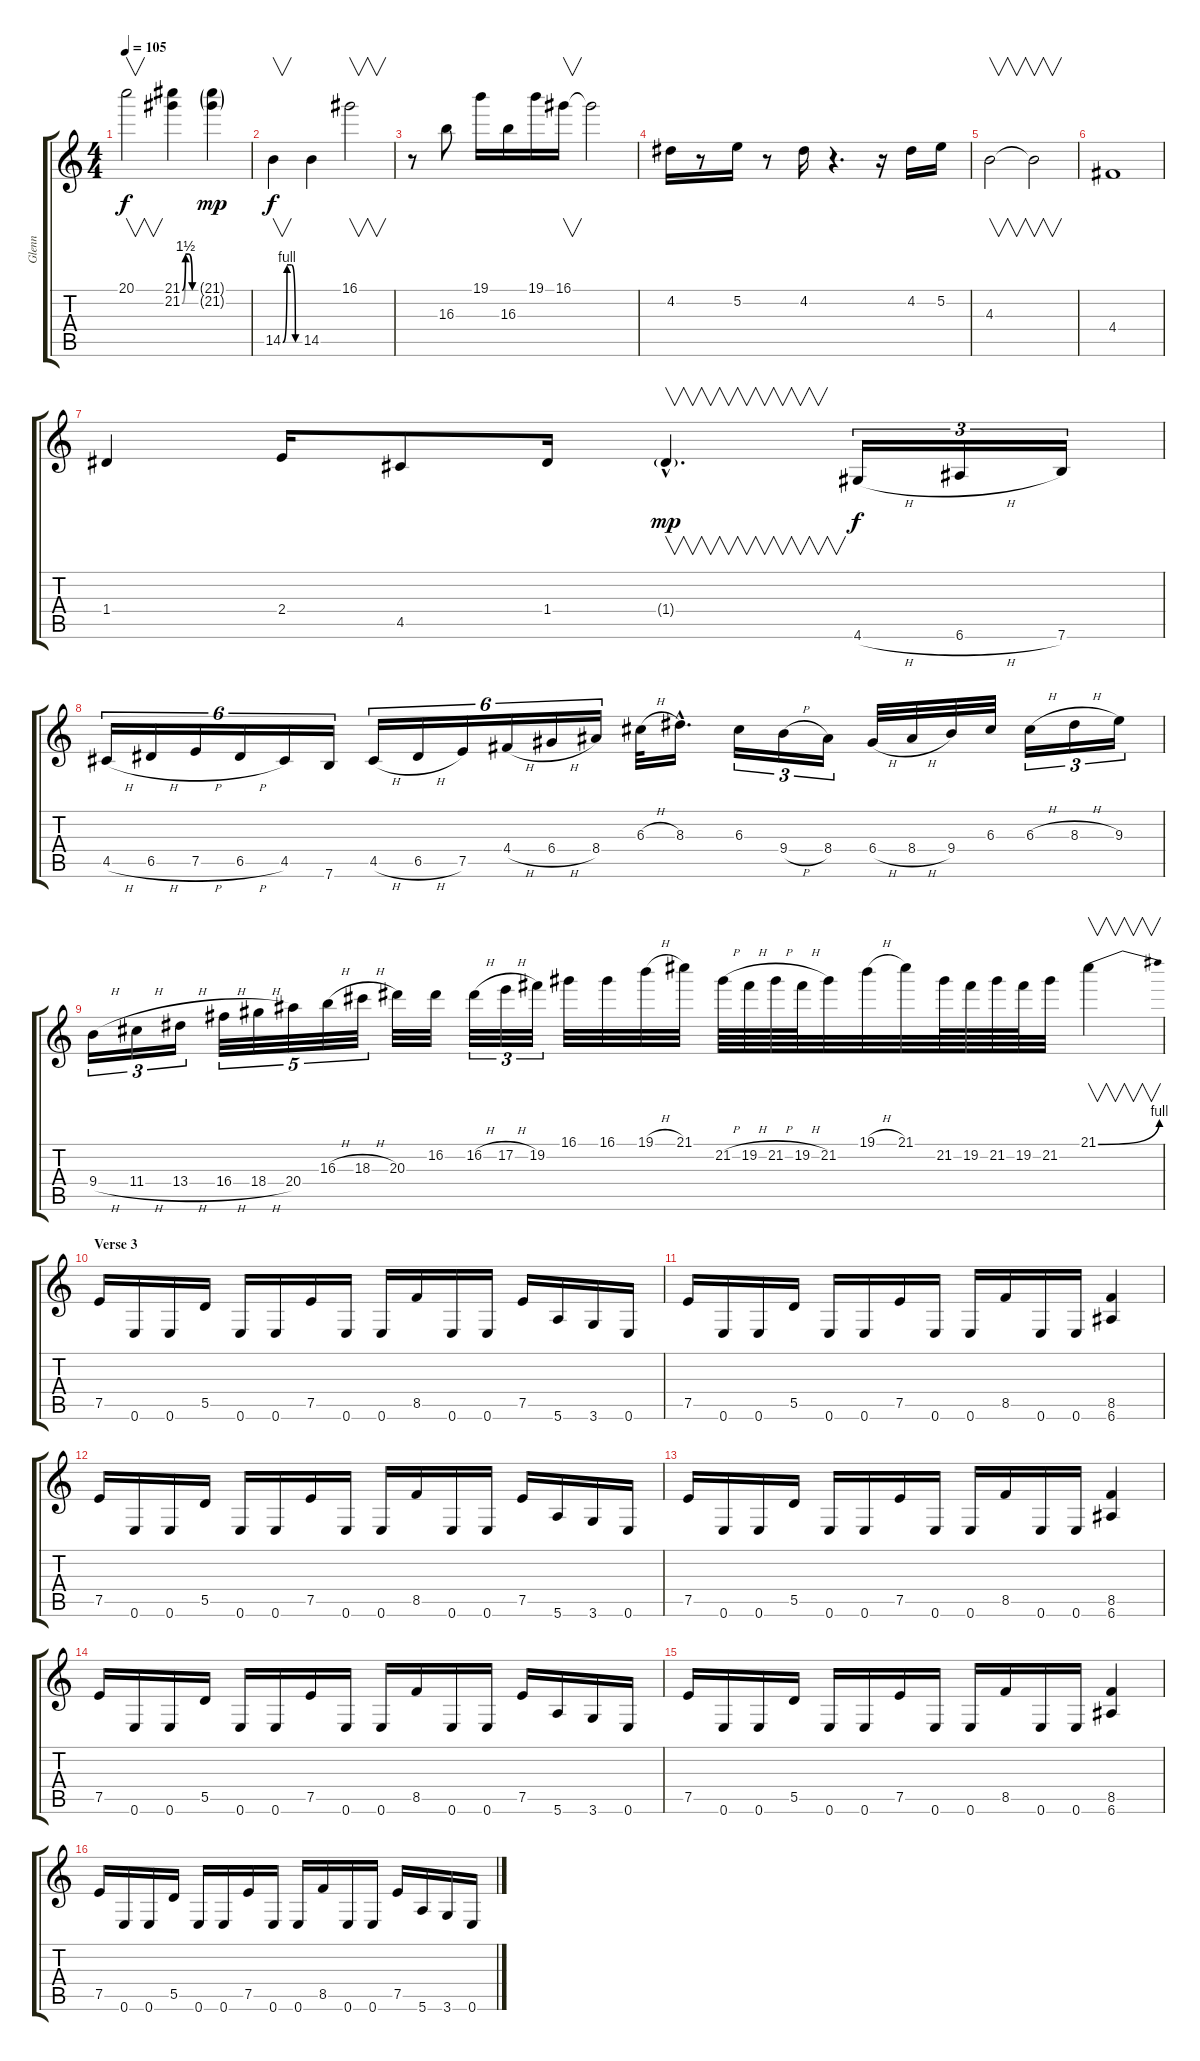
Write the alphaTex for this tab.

\track ("Glenn" "Glenn") {instrument distortionguitar}
\staff {score tabs}
\tuning (E4 B3 G3 D3 A2 E2) {hide}
\ts (4 4)
\tempo 105
\clef g2
\ks c
20.1.2{v dy f} (21.1{be (custom 0 0 15 6 30 6 45 0 60 0)} 21.2{be (custom 0 0 15 6 30 6 45 0 60 0)}).4 (21.1{g} 21.2{g}).4{dy mp} |
14.5{be (custom 0 0 15 4 30 4 45 0 60 0)}.4{v dy f} 14.5.4 16.1.2{v} |
r.8 16.3.8 19.1.16 16.3.16 19.1.16 16.1.16{v} 16.1{t}.2 |
4.2.16 r.8 5.2.16 r.8 4.2.16 r.4{d} r.16 4.2.16 5.2.16 |
4.3.2{v} 4.3{t}.2{v} |
4.4.1 |
1.4.4 2.4.16 4.5.8 1.4.16 1.4{g hac}.4{v d dy mp} 4.6{h}.16{tu (3 2) dy f} 6.6{h}.16{tu (3 2)} 7.6.16{tu (3 2)} |
4.5{h}.16{tu (6 4)} 6.5{h}.16{tu (6 4)} 7.5{h}.16{tu (6 4)} 6.5{h}.16{tu (6 4)} 4.5.16{tu (6 4)} 7.6.16{tu (6 4)} 4.5{h}.16{tu (6 4)} 6.5{h}.16{tu (6 4)} 7.5.16{tu (6 4)} 4.4{h}.16{tu (6 4)} 6.4{h}.16{tu (6 4)} 8.4.16{tu (6 4)} 6.3{h}.32 8.3{hac}.16{d} 6.3.16{tu (3 2)} 9.4{h}.16{tu (3 2)} 8.4.16{tu (3 2)} 6.4{h}.32 8.4{h}.32 9.4.32 6.3.32 6.3{h}.16{tu (3 2)} 8.3{h}.16{tu (3 2)} 9.3.16{tu (3 2)} |
9.4{h}.16{tu (3 2)} 11.4{h}.16{tu (3 2)} 13.4{h}.16{tu (3 2)} 16.4{h}.32{tu (5 4)} 18.4{h}.32{tu (5 4)} 20.4.32{tu (5 4)} 16.3{h}.32{tu (5 4)} 18.3{h}.32{tu (5 4)} 20.3.32 16.2.32 16.2{h}.32{tu (3 2)} 17.2{h}.32{tu (3 2)} 19.2.32{tu (3 2)} 16.1.32 16.1.32 19.1{h}.32 21.1.32 21.2{h}.64 19.2{h}.64 21.2{h}.64 19.2{h}.64 21.2.32 19.1{h}.32 21.1.32 21.2.64 19.2.64 21.2.64 19.2.64 21.2.32 21.1{be (bend 0 0 60 4)}.4{v} |
\section ("" "Verse 3")
7.5.16 0.6.16 0.6.16 5.5.16 0.6.16 0.6.16 7.5.16 0.6.16 0.6.16 8.5.16 0.6.16 0.6.16 7.5.16 5.6.16 3.6.16 0.6.16 |
7.5.16 0.6.16 0.6.16 5.5.16 0.6.16 0.6.16 7.5.16 0.6.16 0.6.16 8.5.16 0.6.16 0.6.16 (8.5 6.6).4 |
7.5.16 0.6.16 0.6.16 5.5.16 0.6.16 0.6.16 7.5.16 0.6.16 0.6.16 8.5.16 0.6.16 0.6.16 7.5.16 5.6.16 3.6.16 0.6.16 |
7.5.16 0.6.16 0.6.16 5.5.16 0.6.16 0.6.16 7.5.16 0.6.16 0.6.16 8.5.16 0.6.16 0.6.16 (8.5 6.6).4 |
7.5.16 0.6.16 0.6.16 5.5.16 0.6.16 0.6.16 7.5.16 0.6.16 0.6.16 8.5.16 0.6.16 0.6.16 7.5.16 5.6.16 3.6.16 0.6.16 |
7.5.16 0.6.16 0.6.16 5.5.16 0.6.16 0.6.16 7.5.16 0.6.16 0.6.16 8.5.16 0.6.16 0.6.16 (8.5 6.6).4 |
7.5.16 0.6.16 0.6.16 5.5.16 0.6.16 0.6.16 7.5.16 0.6.16 0.6.16 8.5.16 0.6.16 0.6.16 7.5.16 5.6.16 3.6.16 0.6.16
